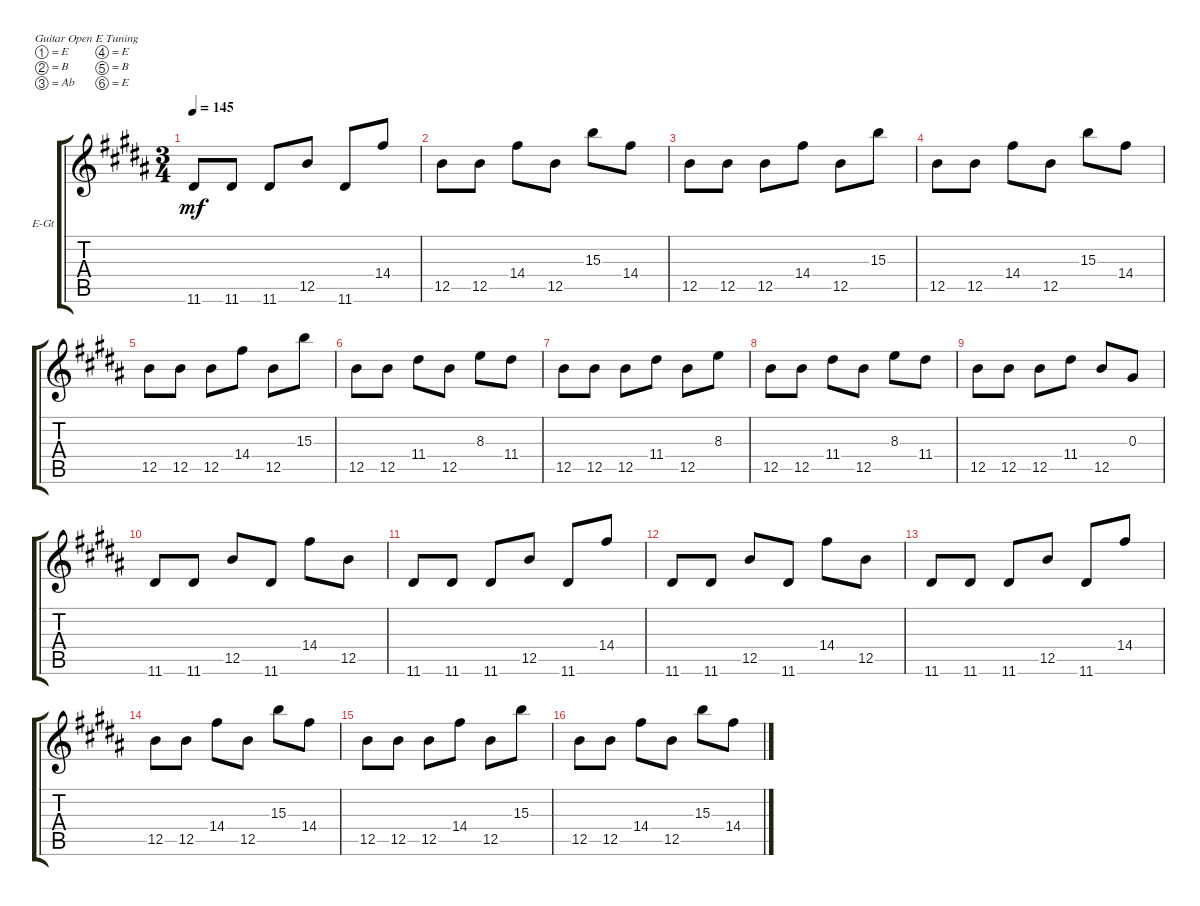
\defaultSystemsLayout 4
\bracketExtendMode groupsimilarinstruments
\firstSystemTrackNameOrientation horizontal
\otherSystemsTrackNameOrientation horizontal
\track ("Electric Guitar" "E-Gt") {instrument electricguitarclean}
\staff {score tabs}
\tuning (E4 B3 Ab3 E3 B2 E2)
\ts (3 4)
\tempo 145
\clef g2
\ks g#minor
11.6.8{dy mf} 11.6.8 11.6.8 12.5.8 11.6.8 14.4.8 |
12.5.8 12.5.8 14.4.8 12.5.8 15.3.8 14.4.8 |
12.5.8 12.5.8 12.5.8 14.4.8 12.5.8 15.3.8 |
12.5.8 12.5.8 14.4.8 12.5.8 15.3.8 14.4.8 |
12.5.8 12.5.8 12.5.8 14.4.8 12.5.8 15.3.8 |
12.5.8 12.5.8 11.4.8 12.5.8 8.3.8 11.4.8 |
12.5.8 12.5.8 12.5.8 11.4.8 12.5.8 8.3.8 |
12.5.8 12.5.8 11.4.8 12.5.8 8.3.8 11.4.8 |
12.5.8 12.5.8 12.5.8 11.4.8 12.5.8 0.3.8 |
11.6.8 11.6.8 12.5.8 11.6.8 14.4.8 12.5.8 |
11.6.8 11.6.8 11.6.8 12.5.8 11.6.8 14.4.8 |
11.6.8 11.6.8 12.5.8 11.6.8 14.4.8 12.5.8 |
11.6.8 11.6.8 11.6.8 12.5.8 11.6.8 14.4.8 |
12.5.8 12.5.8 14.4.8 12.5.8 15.3.8 14.4.8 |
12.5.8 12.5.8 12.5.8 14.4.8 12.5.8 15.3.8 |
12.5.8 12.5.8 14.4.8 12.5.8 15.3.8 14.4.8
